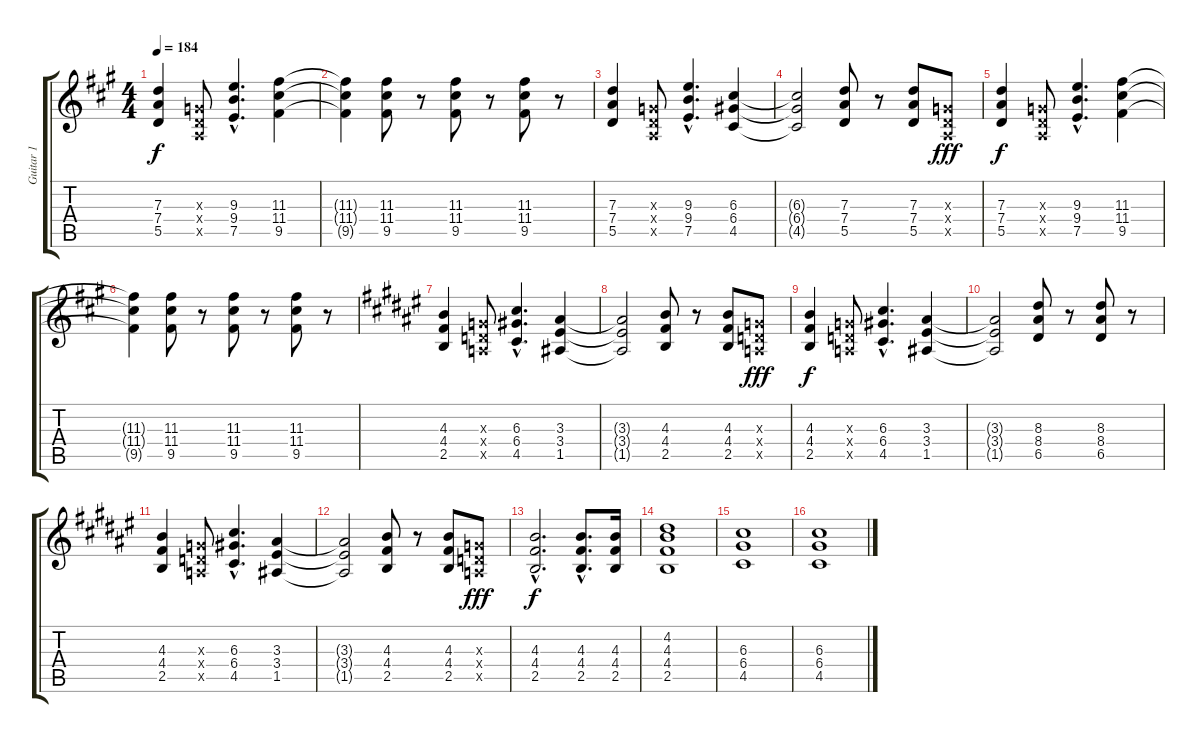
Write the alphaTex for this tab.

\track ("Guitar 1" "Guitar 1") {instrument overdrivenguitar}
\staff {score tabs}
\tuning (E4 B3 G3 D3 A2 E2) {hide}
\ts (4 4)
\tempo 184
\clef g2
\ks f#minor
(7.3 7.4 5.5).4{dy f} (0.3{x} 0.4{x} 0.5{x}).8 (9.3{hac} 9.4{hac} 7.5{hac}).4{d} (11.3 11.4 9.5).4 |
(11.3{t} 11.4{t} 9.5{t}).4 (11.3 11.4 9.5).8 r.8 (11.3 11.4 9.5).8 r.8 (11.3 11.4 9.5).8 r.8 |
(7.3 7.4 5.5).4 (0.3{x} 0.4{x} 0.5{x}).8 (9.3{hac} 9.4{hac} 7.5{hac}).4{d} (6.3 6.4 4.5).4 |
(6.3{t} 6.4{t} 4.5{t}).2 (7.3 7.4 5.5).8 r.8 (7.3 7.4 5.5).8 (0.3{x} 0.4{x} 0.5{x}).8{dy fff} |
(7.3 7.4 5.5).4{dy f} (0.3{x} 0.4{x} 0.5{x}).8 (9.3{hac} 9.4{hac} 7.5{hac}).4{d} (11.3 11.4 9.5).4 |
(11.3{t} 11.4{t} 9.5{t}).4 (11.3 11.4 9.5).8 r.8 (11.3 11.4 9.5).8 r.8 (11.3 11.4 9.5).8 r.8 |
\ks f#
(4.3 4.4 2.5).4 (0.3{x} 0.4{x} 0.5{x}).8 (6.3{hac} 6.4{hac} 4.5{hac}).4{d} (3.3 3.4 1.5).4 |
(3.3{t} 3.4{t} 1.5{t}).2 (4.3 4.4 2.5).8 r.8 (4.3 4.4 2.5).8 (0.3{x} 0.4{x} 0.5{x}).8{dy fff} |
(4.3 4.4 2.5).4{dy f} (0.3{x} 0.4{x} 0.5{x}).8 (6.3{hac} 6.4{hac} 4.5{hac}).4{d} (3.3 3.4 1.5).4 |
(3.3{t} 3.4{t} 1.5{t}).2 (8.3 8.4 6.5).8 r.8 (8.3 8.4 6.5).8 r.8 |
(4.3 4.4 2.5).4 (0.3{x} 0.4{x} 0.5{x}).8 (6.3{hac} 6.4{hac} 4.5{hac}).4{d} (3.3 3.4 1.5).4 |
(3.3{t} 3.4{t} 1.5{t}).2 (4.3 4.4 2.5).8 r.8 (4.3 4.4 2.5).8 (0.3{x} 0.4{x} 0.5{x}).8{dy fff} |
(4.3{hac} 4.4{hac} 2.5{hac}).2{d dy f} (4.3{hac} 4.4{hac} 2.5{hac}).8{d} (4.3 4.4 2.5).16 |
(4.2 4.3 4.4 2.5).1 |
(6.3 6.4 4.5).1 |
(6.3 6.4 4.5).1
